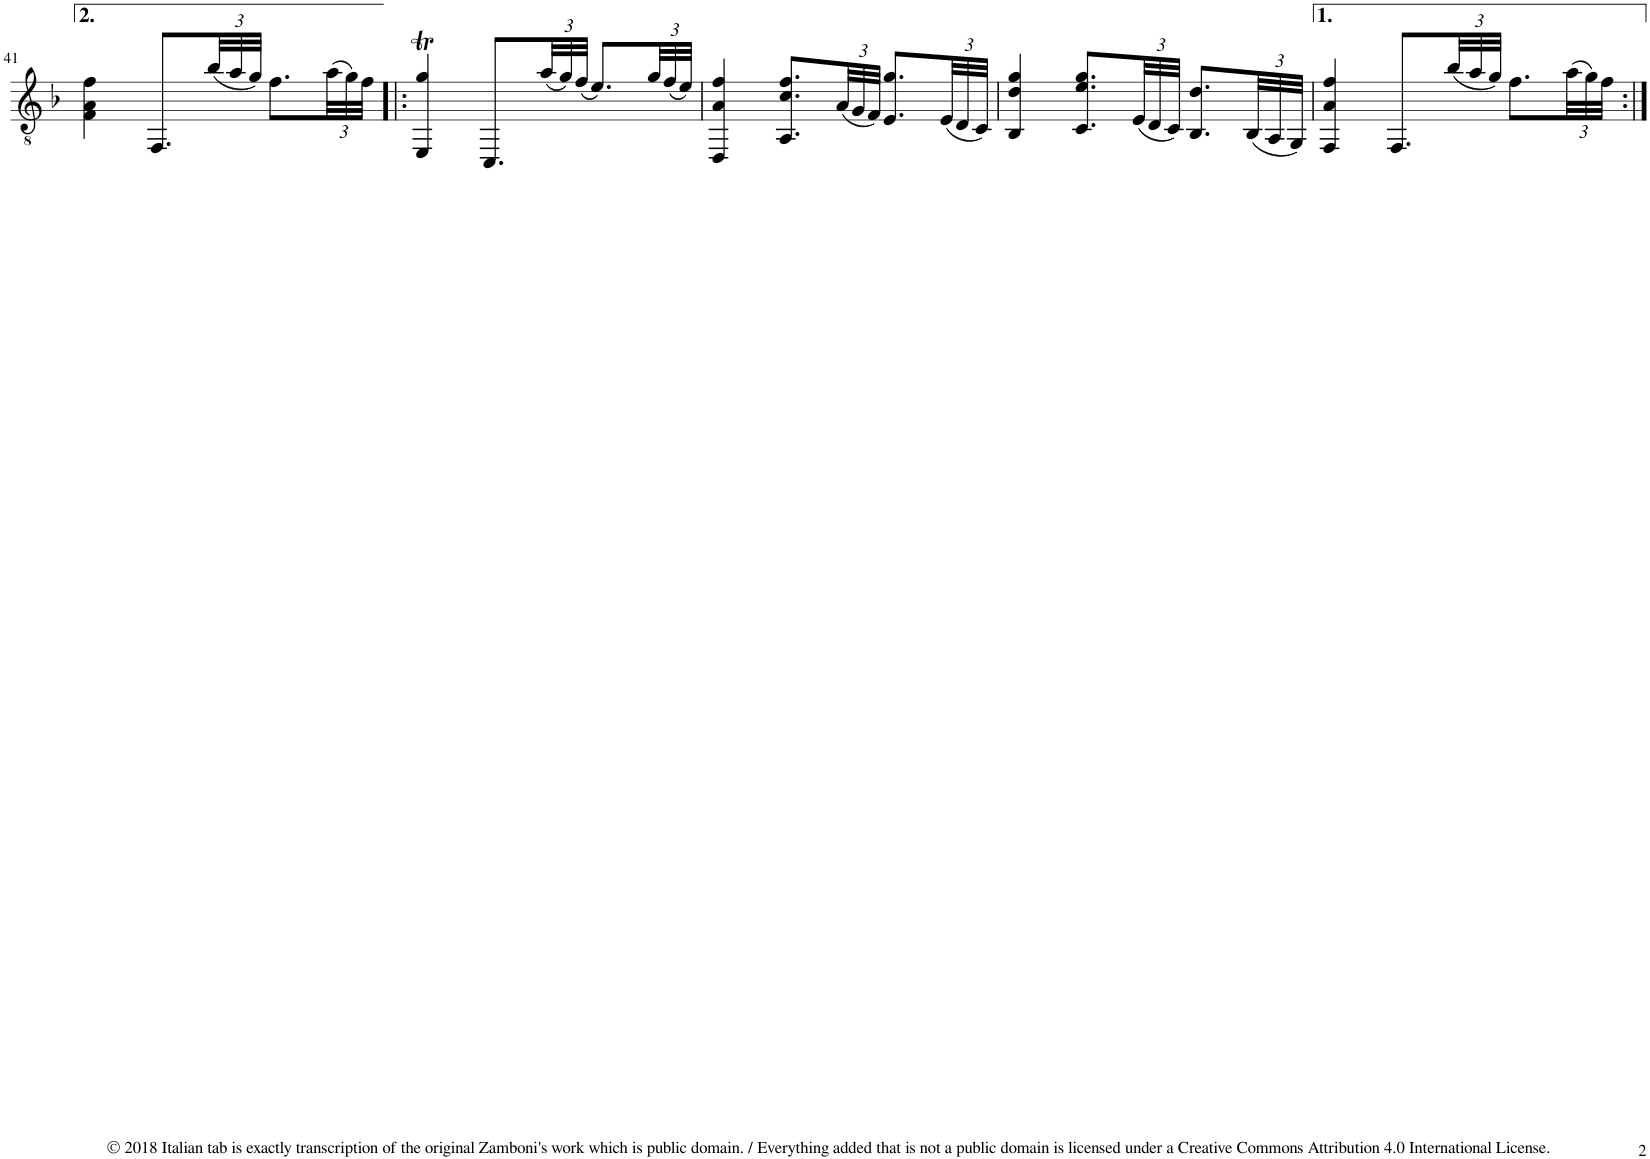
**kern
*part1
*staff1
*I"Arciloutna
*I'A. lout.
!!LO:PB:g=z
*clefGv2
*k[b-]
*M3/4
=41
4F\ 4A\ 4f\
8.FF/L
*Xbrackettup
(48b-/LL
48a/
48g/JJJ)
8.f\L
(48a\LL
48g\)
48f\JJJ
=42!|:
4EE/T 4g/T
8.CC/L
(48a/LL
48g/)
(48f/JJJ
8.e/L)
48g/LL
(48f/
48e/JJJ)
=43
4DD/ 4A/ 4f/
8.AA/ 8.c/ 8.f/L
(48A/LL
48G/
48F/JJJ)
8.E/ 8.g/L
(48E/LL
48D/
48C/JJJ)
=44
4BB-/ 4d/ 4g/
8.C/ 8.e/ 8.g/L
(48E/LL
48D/
48C/JJJ)
8.BB-/ 8.d/L
(48BB-/LL
48AA/
48GG/JJJ)
=45
4FF/ 4A/ 4f/
8.FF/L
(48b-/LL
48a/
48g/JJJ)
8.f\L
(48a\LL
48g\)
48f\JJJ
=:|!
*-
